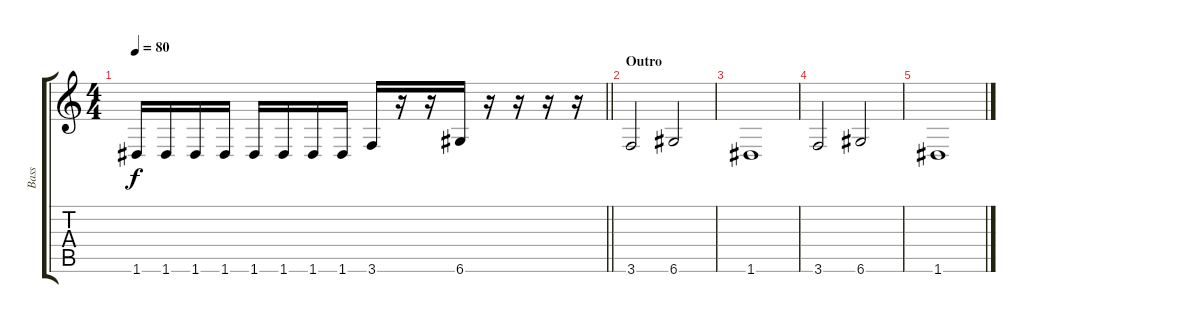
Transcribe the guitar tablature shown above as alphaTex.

\track ("Bass" "Bass") {instrument electricbasspick}
\staff {score tabs}
\tuning (E4 B3 G3 D3 A2 D2) {hide}
\ts (4 4)
\tempo 80
\clef g2
\barLineRight lightlight
\ks c
1.6.16{dy f} 1.6.16 1.6.16 1.6.16 1.6.16 1.6.16 1.6.16 1.6.16 3.6.16 r.16 r.16 6.6.16 r.16 r.16 r.16 r.16 |
\section ("" "Outro")
3.6.2 6.6.2 |
1.6.1 |
3.6.2 6.6.2 |
1.6.1
